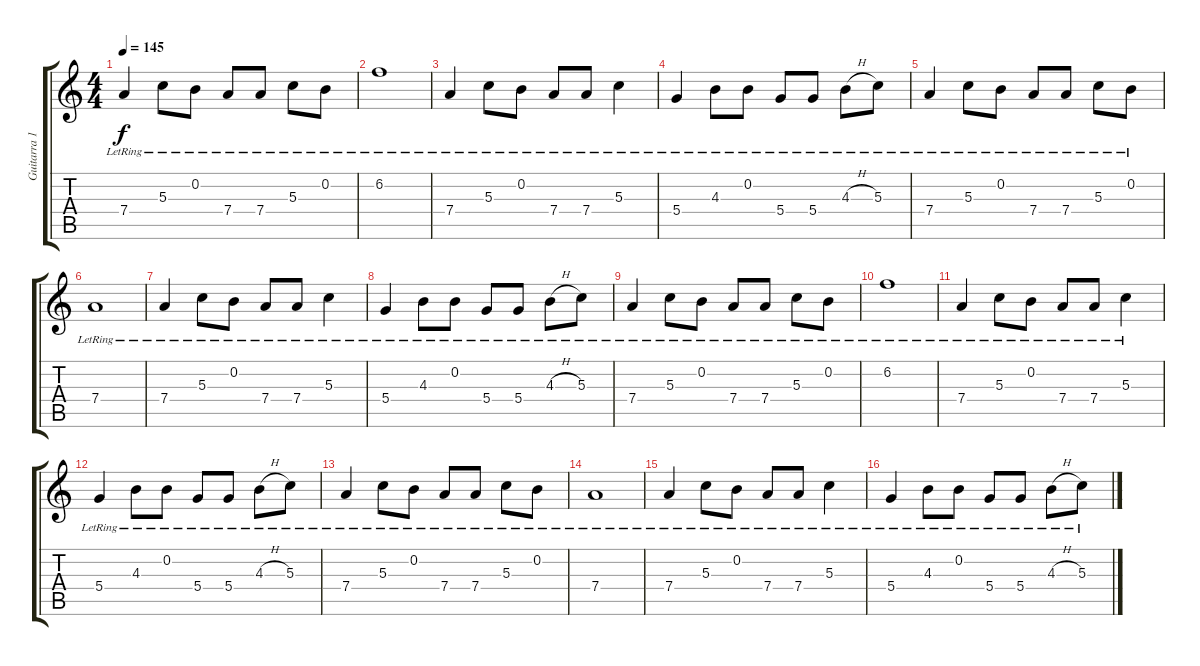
\track ("Guitarra 1" "Guitarra 1") {instrument acousticguitarnylon}
\staff {score tabs}
\tuning (E4 B3 G3 D3 A2 E2) {hide}
\ts (4 4)
\tempo 145
\clef g2
\ks c
7.4{lr}.4{dy f} 5.3{lr}.8 0.2{lr}.8 7.4{lr}.8 7.4{lr}.8 5.3{lr}.8 0.2{lr}.8 |
6.2{lr}.1 |
7.4{lr}.4 5.3{lr}.8 0.2{lr}.8 7.4{lr}.8 7.4{lr}.8 5.3{lr}.4 |
5.4{lr}.4 4.3{lr}.8 0.2{lr}.8 5.4{lr}.8 5.4{lr}.8 4.3{h lr}.8 5.3{lr}.8 |
7.4{lr}.4 5.3{lr}.8 0.2{lr}.8 7.4{lr}.8 7.4{lr}.8 5.3{lr}.8 0.2{lr}.8 |
7.4{lr}.1 |
7.4{lr}.4 5.3{lr}.8 0.2{lr}.8 7.4{lr}.8 7.4{lr}.8 5.3{lr}.4 |
5.4{lr}.4 4.3{lr}.8 0.2{lr}.8 5.4{lr}.8 5.4{lr}.8 4.3{h lr}.8 5.3{lr}.8 |
7.4{lr}.4 5.3{lr}.8 0.2{lr}.8 7.4{lr}.8 7.4{lr}.8 5.3{lr}.8 0.2{lr}.8 |
6.2{lr}.1 |
7.4{lr}.4 5.3{lr}.8 0.2{lr}.8 7.4{lr}.8 7.4{lr}.8 5.3{lr}.4 |
5.4{lr}.4 4.3{lr}.8 0.2{lr}.8 5.4{lr}.8 5.4{lr}.8 4.3{h lr}.8 5.3{lr}.8 |
7.4{lr}.4 5.3{lr}.8 0.2{lr}.8 7.4{lr}.8 7.4{lr}.8 5.3{lr}.8 0.2{lr}.8 |
7.4{lr}.1 |
7.4{lr}.4 5.3{lr}.8 0.2{lr}.8 7.4{lr}.8 7.4{lr}.8 5.3{lr}.4 |
5.4{lr}.4 4.3{lr}.8 0.2{lr}.8 5.4{lr}.8 5.4{lr}.8 4.3{h lr}.8 5.3{lr}.8
